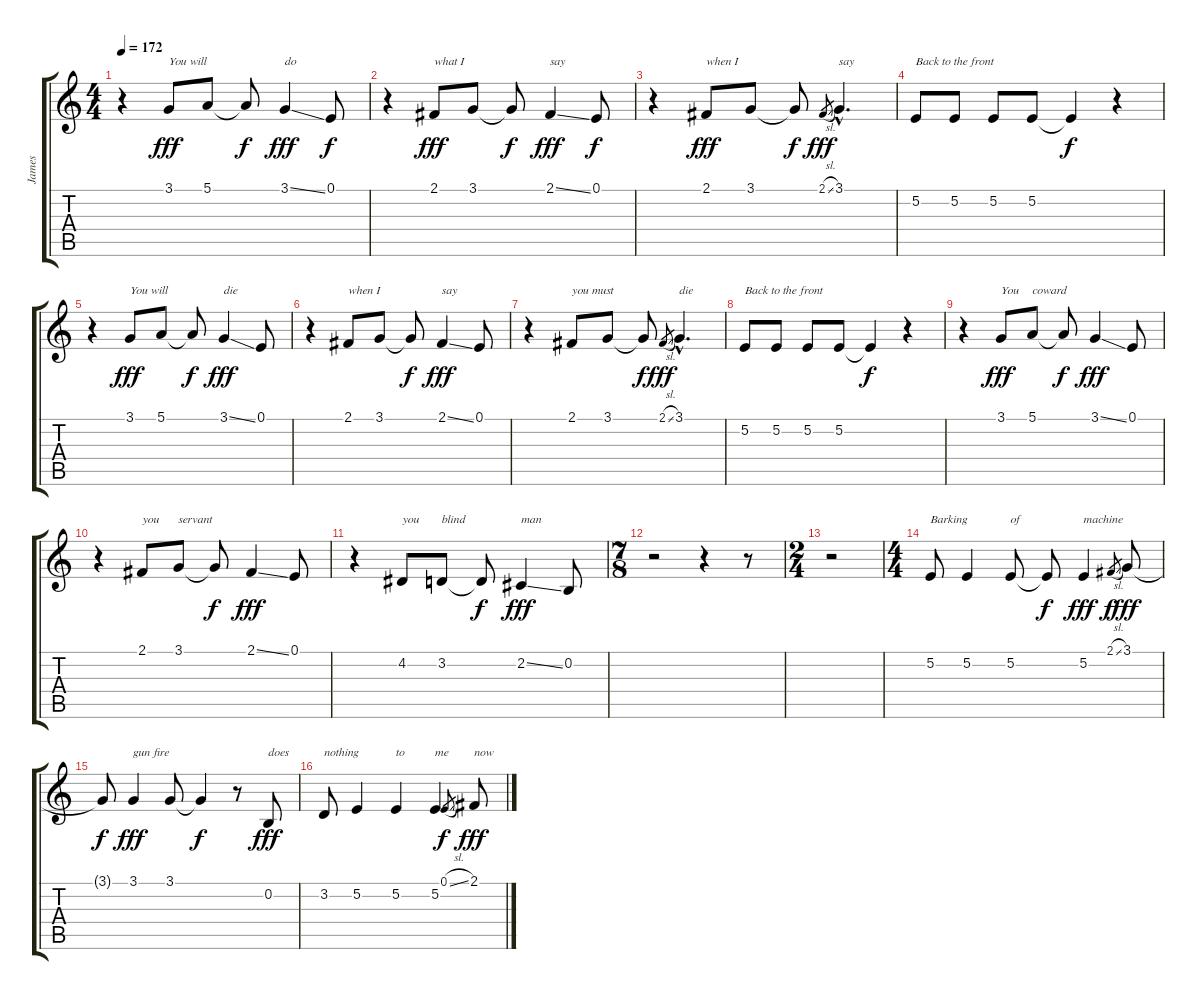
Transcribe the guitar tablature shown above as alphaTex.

\track ("James" "James") {instrument lead6voice}
\staff {score tabs}
\tuning (E4 B3 G3 D3 A2 E2) {hide}
\ts (4 4)
\tempo 172
\clef g2
\ks c
r.4{dy f} 3.1.8{txt "You will" dy fff} 5.1.8 5.1{t}.8{dy f} 3.1{ss}.4{txt "do" dy fff} 0.1.8{dy f} |
r.4 2.1.8{txt "what I" dy fff} 3.1.8 3.1{t}.8{dy f} 2.1{ss}.4{txt "say" dy fff} 0.1.8{dy f} |
r.4 2.1.8{txt "when I" dy fff} 3.1.8 3.1{t}.8{dy f} 2.1{sl}.8{gr dy fff} 3.1{hac}.4{d txt "say"} |
5.2.8{txt "Back to the front"} 5.2.8 5.2.8 5.2.8 5.2{t}.4{dy f} r.4 |
r.4 3.1.8{txt "You will" dy fff} 5.1.8 5.1{t}.8{dy f} 3.1{ss}.4{txt "die" dy fff} 0.1.8 |
r.4 2.1.8{txt "when I"} 3.1.8 3.1{t}.8{dy f} 2.1{ss}.4{txt "say" dy fff} 0.1.8 |
r.4 2.1.8{txt "you must"} 3.1.8 3.1{t}.8{dy f} 2.1{sl}.8{gr dy fff} 3.1{hac}.4{d txt "die"} |
5.2.8{txt "Back to the front"} 5.2.8 5.2.8 5.2.8 5.2{t}.4{dy f} r.4 |
r.4 3.1.8{txt "You" dy fff} 5.1.8{txt "coward"} 5.1{t}.8{dy f} 3.1{ss}.4{dy fff} 0.1.8 |
r.4 2.1.8{txt "you"} 3.1.8{txt "servant"} 3.1{t}.8{dy f} 2.1{ss}.4{dy fff} 0.1.8 |
r.4 4.2.8{txt "you"} 3.2.8{txt "blind"} 3.2{t}.8{dy f} 2.2{ss}.4{txt "man" dy fff} 0.2.8 |
\ts (7 8)
r.2 r.4 r.8 |
\ts (2 4)
r.2 |
\ts (4 4)
5.2.8{txt "Barking"} 5.2.4 5.2.8{txt "of"} 5.2{t}.8{dy f} 5.2.4{txt "machine" dy fff} 2.1{sl}.8{gr dy f} 3.1.8{dy fff} |
3.1{t}.8{dy f} 3.1.4{txt "gun fire" dy fff} 3.1.8 3.1{t}.4{dy f} r.8 0.2.8{txt "does" dy fff} |
3.2.8{txt "nothing"} 5.2.4 5.2.4{txt "to"} 5.2.4{txt "me"} 0.1{sl}.8{gr dy f} 2.1.8{txt "now" dy fff}
